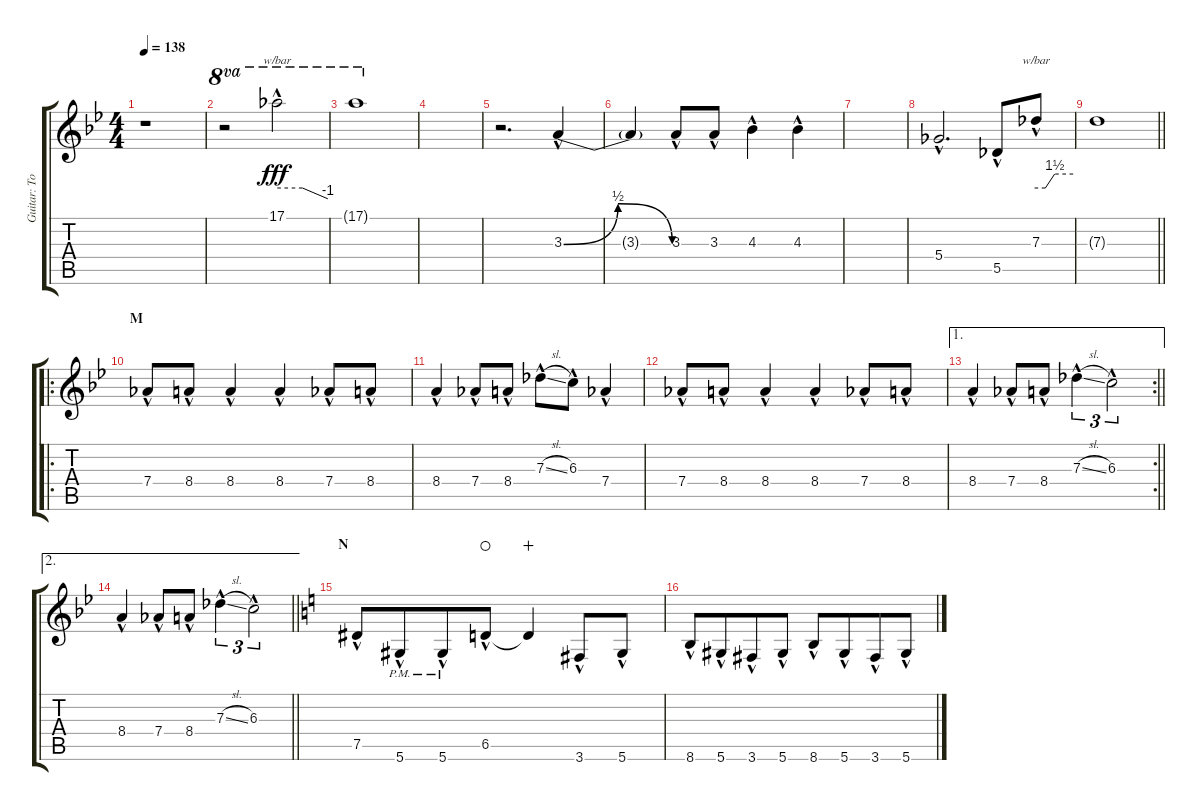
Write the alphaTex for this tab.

\track ("Guitar: Tony" "Guitar: To") {instrument overdrivenguitar}
\staff {score tabs}
\tuning (Eb4 Bb3 Gb3 Db3 Ab2 Eb2) {hide}
\ts (4 4)
\tempo 138
\clef g2
\ks bb
r.1{dy fff volume 0} |
r.2{ot 8va volume 16} 17.1{hac}.2{tbe (custom default 0 0 30 0 60 -4) ot 8va} |
17.1{t}.1{ot 8va volume 0} |
|
r.2{d volume 8} 3.3{be (bendrelease 0 0 10 2 50 2 60 0) hac}.4 |
3.3{t}.4{volume 0} 3.3{hac}.8 3.3{hac}.8 4.3{hac}.4 4.3{hac}.4 |
|
5.4{hac}.2{d volume 16} 5.5{hac}.8 7.3{hac}.8{tbe (custom default 0 0 15 0 30 6 60 6)} |
\barLineRight lightlight
7.3{t}.1 |
\ro
\section ("" "M")
7.4{hac}.8 8.4{hac}.8 8.4{hac}.4 8.4{hac}.4 7.4{hac}.8 8.4{hac}.8 |
8.4{hac}.4 7.4{hac}.8 8.4{hac}.8 7.3{sl hac}.8 6.3{hac}.8 7.4{hac}.4 |
7.4{hac}.8 8.4{hac}.8 8.4{hac}.4 8.4{hac}.4 7.4{hac}.8 8.4{hac}.8 |
\ae 1
\rc 2
\barLineRight lightlight
8.4{hac}.4 7.4{hac}.8 8.4{hac}.8 7.3{sl hac}.4{tu (3 2)} 6.3{hac}.2{tu (3 2)} |
\ae 2
\barLineRight lightlight
8.4{hac}.4 7.4{hac}.8 8.4{hac}.8 7.3{sl hac}.4{tu (3 2)} 6.3{hac}.2{tu (3 2)} |
\section ("" "N")
\ks c
7.5{hac}.8 5.6{hac pm}.8{beam merge} 5.6{hac pm}.8 6.5{hac}.8{waho} 6.5{t}.4{wahc} 3.6{hac}.8 5.6{hac}.8 |
8.6{hac}.8 5.6{hac}.8{beam merge} 3.6{hac}.8 5.6{hac}.8 8.6{hac}.8 5.6{hac}.8{beam merge} 3.6{hac}.8 5.6{hac}.8
